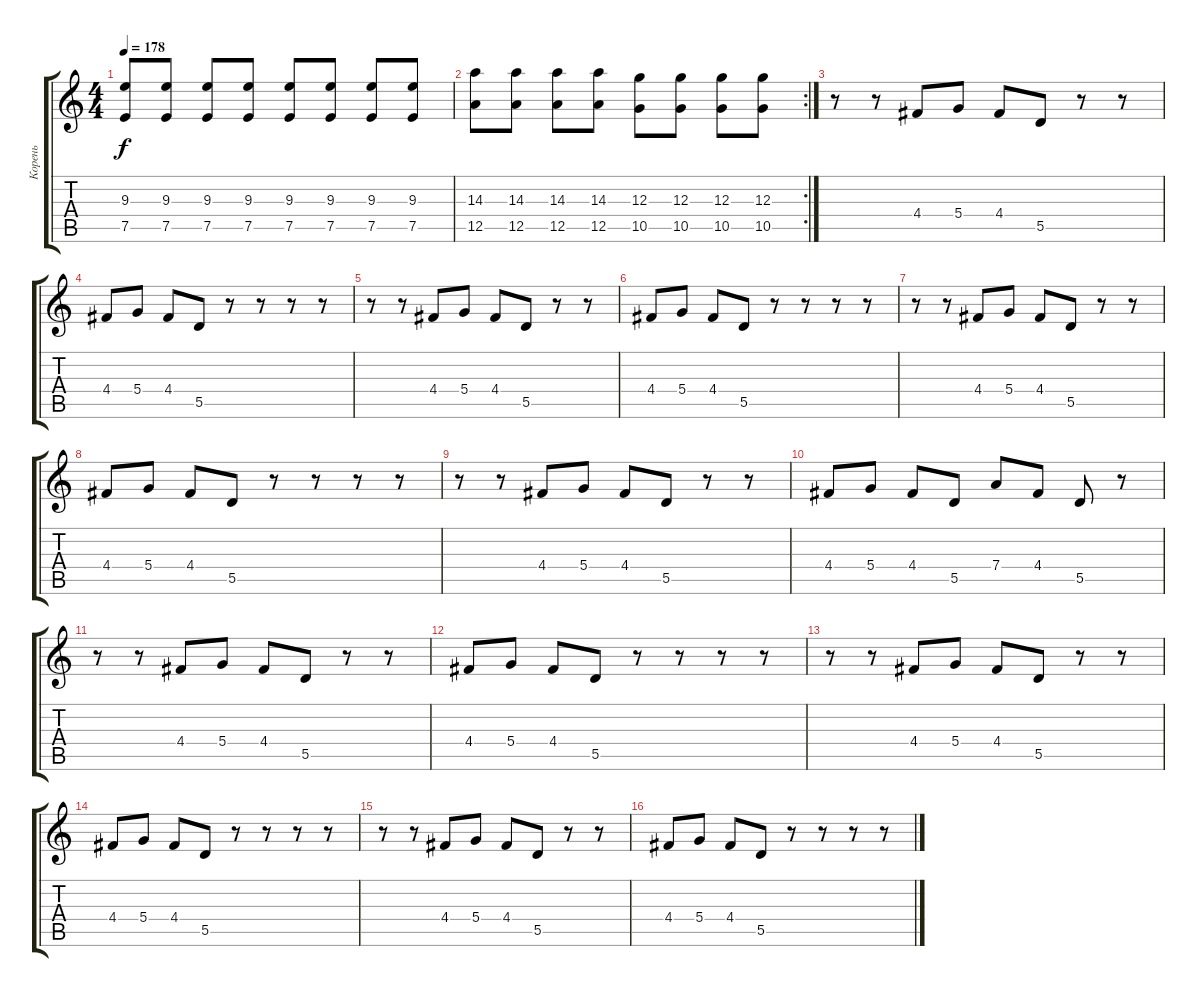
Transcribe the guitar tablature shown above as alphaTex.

\track ("Корень" "Корень") {instrument electricguitarclean}
\staff {score tabs}
\tuning (E4 B3 G3 D3 A2 E2) {hide}
\ts (4 4)
\tempo 178
\clef g2
\ks c
(9.3 7.5).8{dy f volume 14 instrument overdrivenguitar} (9.3 7.5).8 (9.3 7.5).8 (9.3 7.5).8 (9.3 7.5).8 (9.3 7.5).8 (9.3 7.5).8 (9.3 7.5).8 |
\rc 2
(14.3 12.5).8 (14.3 12.5).8 (14.3 12.5).8 (14.3 12.5).8 (12.3 10.5).8 (12.3 10.5).8 (12.3 10.5).8 (12.3 10.5).8 |
r.8{volume 11 instrument electricguitarclean} r.8 4.4.8 5.4.8 4.4.8 5.5.8 r.8 r.8 |
4.4.8 5.4.8 4.4.8 5.5.8 r.8 r.8 r.8 r.8 |
r.8 r.8 4.4.8 5.4.8 4.4.8 5.5.8 r.8 r.8 |
4.4.8 5.4.8 4.4.8 5.5.8 r.8 r.8 r.8 r.8 |
r.8 r.8 4.4.8 5.4.8 4.4.8 5.5.8 r.8 r.8 |
4.4.8 5.4.8 4.4.8 5.5.8 r.8 r.8 r.8 r.8 |
r.8 r.8 4.4.8 5.4.8 4.4.8 5.5.8 r.8 r.8 |
4.4.8 5.4.8 4.4.8 5.5.8 7.4.8 4.4.8 5.5.8 r.8 |
r.8 r.8 4.4.8 5.4.8 4.4.8 5.5.8 r.8 r.8 |
4.4.8 5.4.8 4.4.8 5.5.8 r.8 r.8 r.8 r.8 |
r.8 r.8 4.4.8 5.4.8 4.4.8 5.5.8 r.8 r.8 |
4.4.8 5.4.8 4.4.8 5.5.8 r.8 r.8 r.8 r.8 |
r.8 r.8 4.4.8 5.4.8 4.4.8 5.5.8 r.8 r.8 |
4.4.8 5.4.8 4.4.8 5.5.8 r.8 r.8 r.8 r.8
